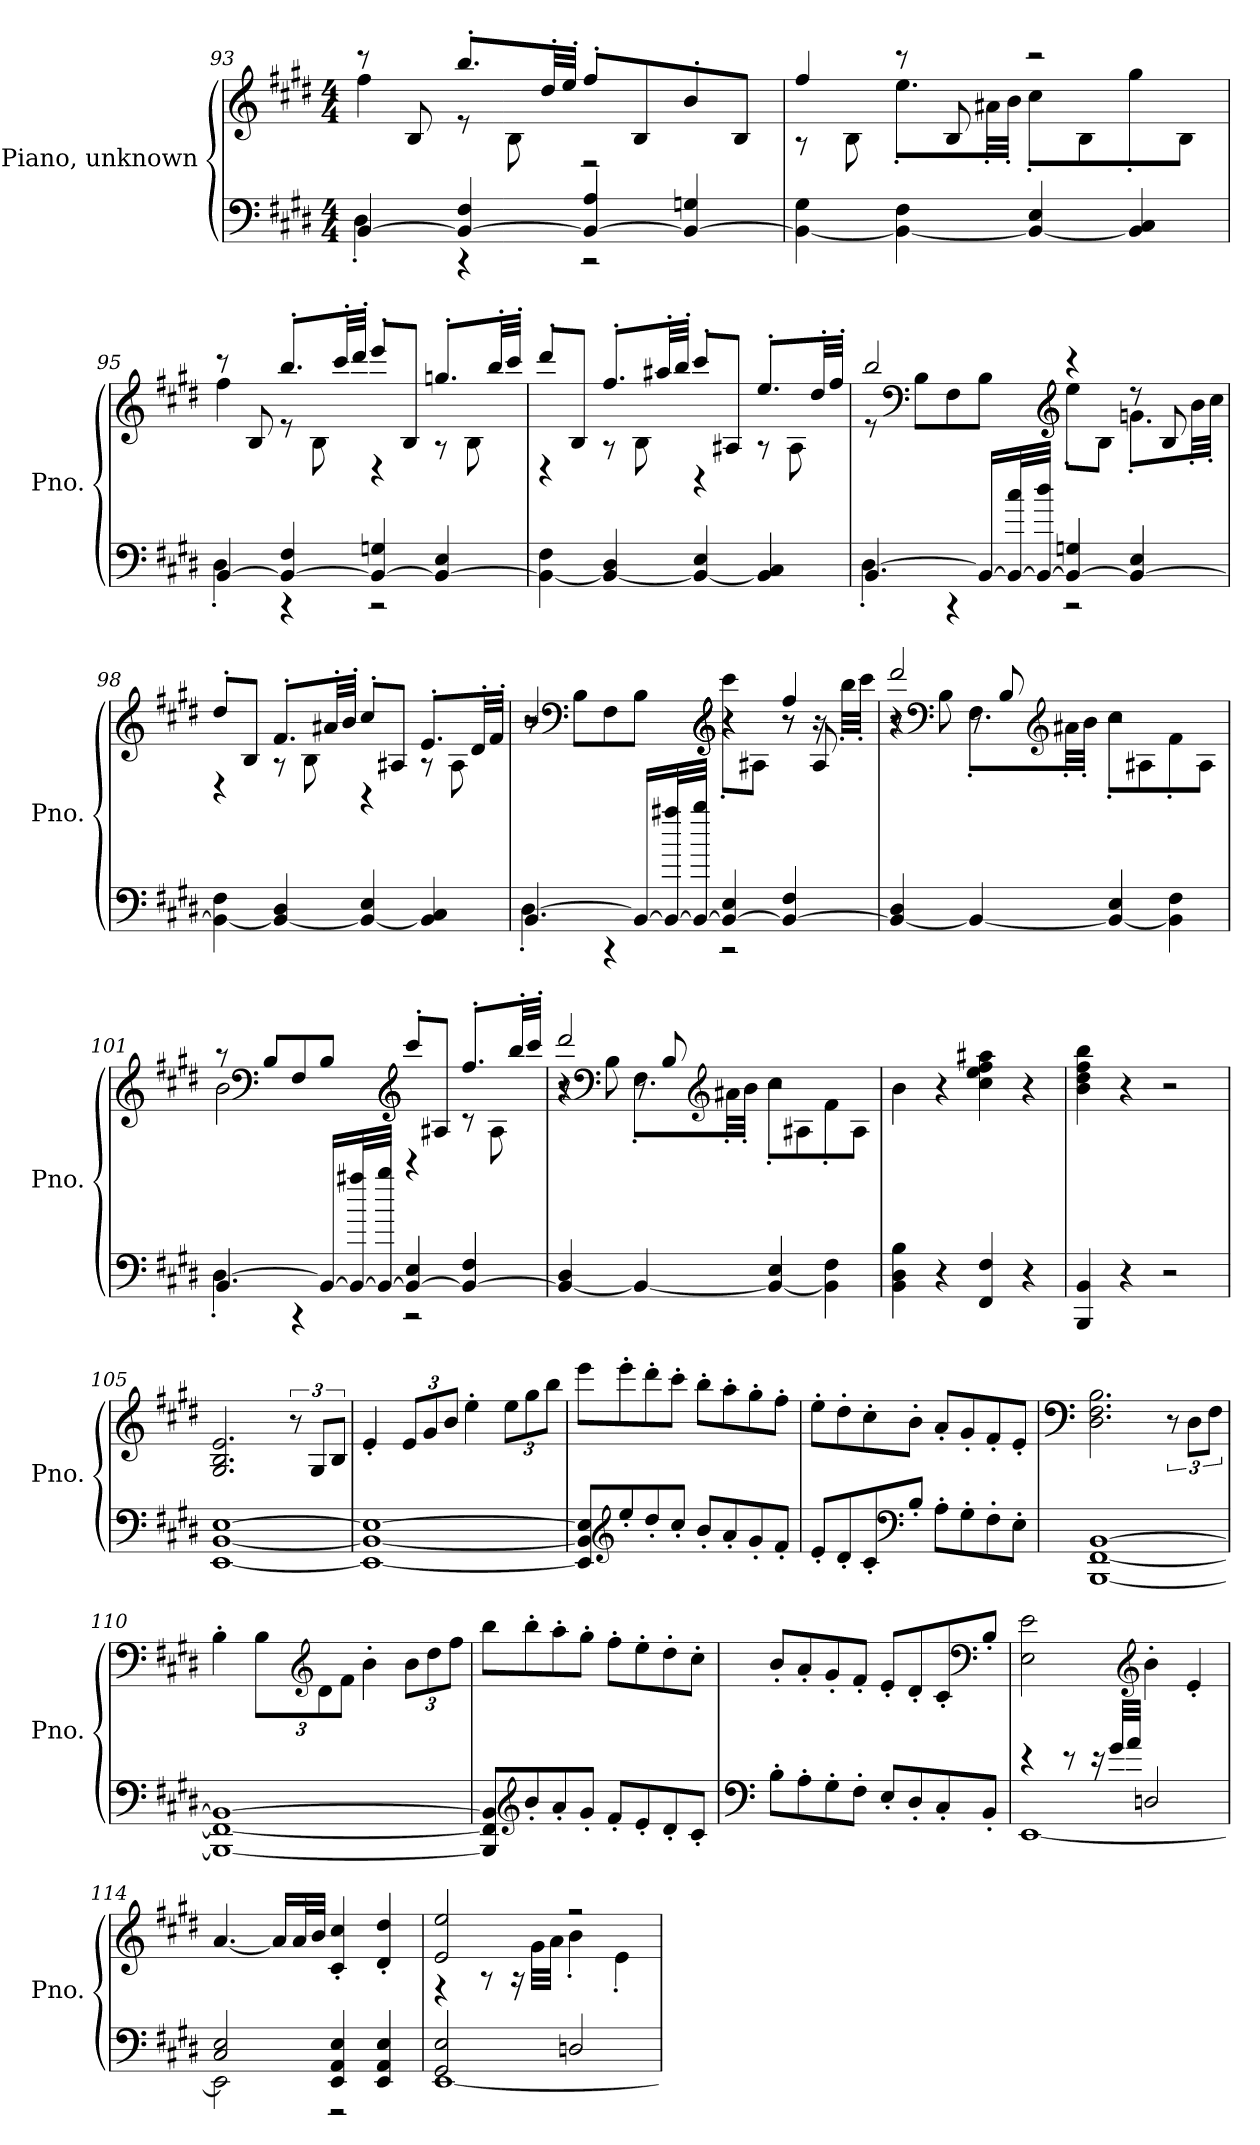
**kern	**kern
*part1	*part1
*staff2	*staff1
*I"Piano, unknown	*
*I'Pno.	*
!!LO:PB:g=z
*clefF4	*clefG2
*k[f#c#g#d#]	*k[f#c#g#d#]
*M4/4	*M4/4
=93	=93
*^	*^
[4BB/	4D#'\	8r	4ff#\
.	.	8B/	.
4BB/_ 4F#/	4r	8.bb'/L	8r
.	.	.	8B\
.	.	32dd#'/LL	.
.	.	32ee'/JJJ	.
4BB/_ 4A/	2r	8ff#'/L	2r
.	.	8B/	.
4BB/_ 4Gn/	.	8b'/	.
.	.	8B/J	.
*v	*v	*	*
=94	=94	=94
4BB\_ 4G#\	4ff#/	8r
.	.	8B\
4BB\_ 4F#\	8r	8.ee'\L
.	8B/	.
.	.	32a#X'\LL
.	.	32b'\JJJ
4BB/_ 4E/	2r	8cc#'\L
.	.	8B\
4BB/] 4C#/	.	8gg#'\
.	.	8B\J
=95	=95	=95
*^	*	*
[4BB/	4D#'\	8r	4ff#\
.	.	8B/	.
4BB/_ 4F#/	4r	8.bb'/L	8r
.	.	.	8B\
.	.	32ccc#'/LL	.
.	.	32ddd#'/JJJ	.
4BB/_ 4Gn/	2r	8eee'/L	4r
.	.	8B/J	.
4BB/_ 4E/	.	8.ggn'/L	8r
.	.	.	8B\
.	.	32bb'/LL	.
.	.	32ccc#'/JJJ	.
*v	*v	*	*
!!LO:LB:g=z	!!
=96	=96	=96
4BB\_ 4F#\	8ddd#'/L	4r
.	8B/J	.
4BB/_ 4D#/	8.ff#'/L	8r
.	.	8B\
.	32aa#X'/LL	.
.	32bb'/JJJ	.
4BB/_ 4E/	8ccc#'/L	4r
.	8A#X/J	.
4BB/] 4C#/	8.ee'/L	8r
.	.	8A#\
.	32dd#'/LL	.
.	32ff#'/JJJ	.
=97	=97	=97
*^	*	*
[4.BB/	4D#'\	2bb/	8r
*	*	*clefF4	*
.	.	.	8B\L
.	4r	.	8F#\
16BB/LL_	.	.	8B\J
32BB/_ 32cc#/L	.	.	.
32BB/_ 32dd#/JJJ	.	.	.
*	*	*clefG2	*
4BB/_ 4Gn/	2r	4r	8ee'\L
.	.	.	8B\J
4BB/_ 4E/	.	8r	8.gn'\L
.	.	8B/	.
.	.	.	32b'\LL
.	.	.	32cc#'\JJJ
*v	*v	*	*
!!LO:LB:g=z	!!
=98	=98	=98
4BB\_ 4F#\	8dd#'/L	4r
.	8B/J	.
4BB/_ 4D#/	8.f#'/L	8r
.	.	8B\
.	32a#X'/LL	.
.	32b'/JJJ	.
4BB/_ 4E/	8cc#'/L	4r
.	8A#X/J	.
4BB/] 4C#/	8.e'/L	8r
.	.	8A#\
.	32d#'/LL	.
.	32f#'/JJJ	.
=99	=99	=99
*^	*	*^
[4.BB/	4D#'\	2b/	8r	2r
*	*	*clefF4	*	*
.	.	.	8B\L	.
.	4r	.	8F#\	.
16BB/LL_	.	.	8B\J	.
32BB/_ 32aa#X/L	.	.	.	.
32BB/_ 32bb/JJJ	.	.	.	.
*	*	*clefG2	*	*
4BB/_ 4E/	2r	4r	8ccc#'\L	4r
.	.	.	8A#X\J	.
4BB/_ 4F#/	.	4ff#/	8r	8r
.	.	.	16r	8A#/
.	.	.	32bb'\LLL	.
.	.	.	32ccc#'\JJJ	.
*v	*v	*	*	*
!!LO:LB:g=z	!!	!!
=100	=100	=100	=100
4BB/_ 4D#/	2ddd#/	8r	4r
*	*clefF4	*	*
.	.	8B\	.
4BB/_	.	8.F#'\L	8r
.	.	.	8B/
*	*clefG2	*	*
.	.	32a#X'\LL	.
.	.	32b'\JJJ	.
4BB/_ 4E/	2r	8cc#'\L	2r
.	.	8A#X\	.
4BB\] 4F#\	.	8f#'\	.
.	.	8A#\J	.
*	*	*v	*v
=101	=101	=101
*^	*	*
[4.BB/	4D#'\	8r	2b\
*	*	*clefF4	*
.	.	8B/L	.
.	4r	8F#/	.
16BB/LL_	.	8B/J	.
32BB/_ 32aa#X/L	.	.	.
32BB/_ 32bb/JJJ	.	.	.
*	*	*clefG2	*
4BB/_ 4E/	2r	8ccc#'/L	4r
.	.	8A#X/J	.
4BB/_ 4F#/	.	8.ff#'/L	8r
.	.	.	8A#\
.	.	32bb'/LL	.
.	.	32ccc#'/JJJ	.
*v	*v	*	*
!!LO:LB:g=z
=102	=102	=102
*	*	*^
4BB/_ 4D#/	2ddd#/	8r	4r
*	*clefF4	*	*
.	.	8B\	.
4BB/_	.	8.F#'\L	8r
.	.	.	8B/
*	*clefG2	*	*
.	.	32a#X'\LL	.
.	.	32b'\JJJ	.
4BB/_ 4E/	2r	8cc#'\L	2r
.	.	8A#X\	.
4BB\] 4F#\	.	8f#'\	.
.	.	8A#\J	.
*	*v	*v	*v
=103	=103
4BB\ 4D#\ 4B\	4b\
4r	4r
4FF#/ 4F#/	4cc#\ 4ee\ 4ff#\ 4aa#X\
4r	4r
=104	=104
4BBB/ 4BB/	4b\ 4dd#\ 4ff#\ 4bb\
4r	4r
2r	2r
=105	=105
[1EE [1BB [1E	2.G#/ 2.B/ 2.e/
.	12r
.	12G#/L
.	12B/J
=106	=106
1EE_ 1BB_ 1E_	4e'/
*	*Xbrackettup
.	12e/L
.	12g#/
.	12b/J
.	4ee'\
.	12ee\L
.	12gg#\
.	12bb\J
!!LO:LB:g=z
=107	=107
8EE/] 8BB/] 8E/]L	8eee\L
*clefG2	*
8ee'/	8eee'\
8dd#'/	8ddd#'\
8cc#'/J	8ccc#'\J
8b'/L	8bb'\L
8a'/	8aa'\
8g#'/	8gg#'\
8f#'/J	8ff#'\J
=108	=108
8e'/L	8ee'\L
8d#'/	8dd#'\
8c#'/	8cc#'\
*clefF4	*
8B'/J	8b'\J
8A'\L	8a'/L
8G#'\	8g#'/
8F#'\	8f#'/
8E'\J	8e'/J
=109	=109
*	*clefF4
[1BBB [1FF# [1BB	2.D#\ 2.F#\ 2.B\
*	*brackettup
.	12r
.	12D#\L
.	12F#\J
=110	=110
1BBB_ 1FF#_ 1BB_	4B'\
*	*Xbrackettup
.	12B\L
*	*clefG2
.	12d#\
.	12f#\J
.	4b'\
.	12b\L
.	12dd#\
.	12ff#\J
!!LO:PB:g=z
=111	=111
8BBB/] 8FF#/] 8BB/]L	8bb\L
*clefG2	*
8b'/	8bb'\
8a'/	8aa'\
8g#'/J	8gg#'\J
8f#'/L	8ff#'\L
8e'/	8ee'\
8d#'/	8dd#'\
8c#'/J	8cc#'\J
=112	=112
*clefF4	*
8B'\L	8b'/L
8A'\	8a'/
8G#'\	8g#'/
8F#'\J	8f#'/J
8E'/L	8e'/L
8D#'/	8d#'/
8C#'/	8c#'/
*	*clefF4
8BB'/J	8B'/J
=113	=113
*^	*
4r	[1EE	2E\ 2e\
8r	.	.
16r	.	.
32g#/LLL	.	.
32a/JJJ	.	.
*	*	*clefG2
2Dn/	.	4b'\
.	.	4e'/
=114	=114	=114
2C#/ 2E/	2EE\]	[4.a/
.	.	16a/LL]
.	.	32a/L
.	.	32b/JJJ
4EE/ 4AA/ 4E/	2r	4c#/' 4cc#/'
4EE/ 4AA/ 4E/	.	4d#/' 4dd#/'
!!LO:LB:g=z
=115	=115	=115
*	*	*^
2GG#/ 2E/	[1EE	2e/ 2ee/	4r
.	.	.	8r
.	.	.	16r
.	.	.	32g#\LLL
.	.	.	32a\JJJ
2Dn/	.	2r	4b'\
.	.	.	4e'\
*v	*v	*	*
*	*v	*v
=	=
*-	*-
